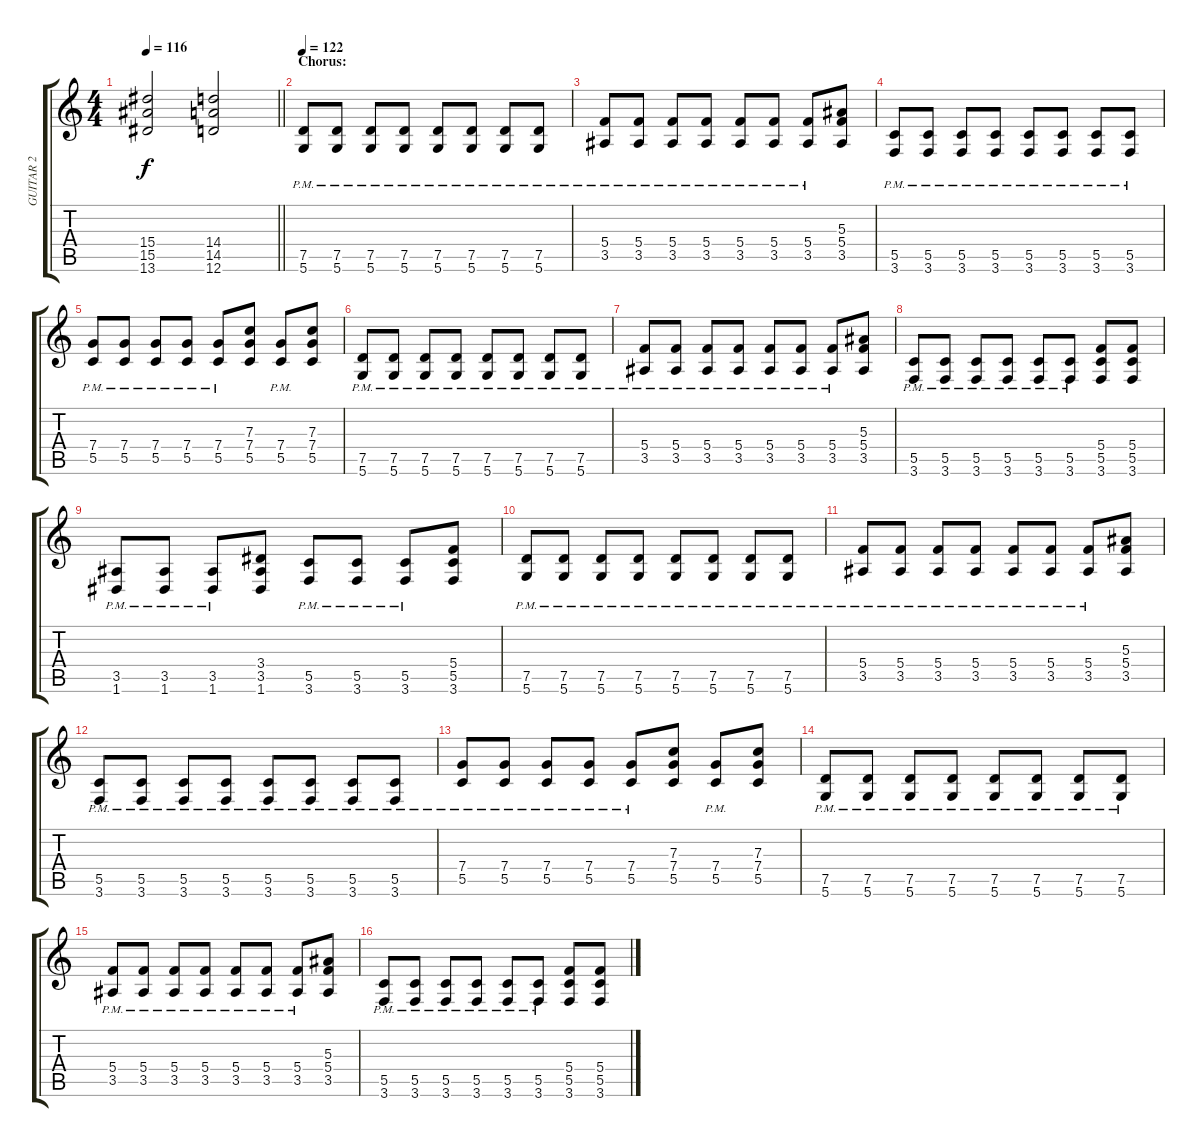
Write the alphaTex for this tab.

\track ("GUITAR 2" "GUITAR 2") {instrument overdrivenguitar}
\staff {score tabs}
\tuning (D4 A3 F3 C3 G2 D2) {hide}
\ts (4 4)
\tempo 116
\clef g2
\barLineRight lightlight
\ks c
(15.4 15.5 13.6).2{dy f} (14.4 14.5 12.6).2 |
\section ("" "Chorus:")
\tempo 122
(7.5{pm} 5.6{pm}).8 (7.5{pm} 5.6{pm}).8 (7.5{pm} 5.6{pm}).8 (7.5{pm} 5.6{pm}).8 (7.5{pm} 5.6{pm}).8 (7.5{pm} 5.6{pm}).8 (7.5{pm} 5.6{pm}).8 (7.5{pm} 5.6{pm}).8 |
(5.4{pm} 3.5{pm}).8 (5.4{pm} 3.5{pm}).8 (5.4{pm} 3.5{pm}).8 (5.4{pm} 3.5{pm}).8 (5.4{pm} 3.5{pm}).8 (5.4{pm} 3.5{pm}).8 (5.4{pm} 3.5{pm}).8 (5.3 5.4 3.5).8 |
(5.5{pm} 3.6{pm}).8 (5.5{pm} 3.6{pm}).8 (5.5{pm} 3.6{pm}).8 (5.5{pm} 3.6{pm}).8 (5.5{pm} 3.6{pm}).8 (5.5{pm} 3.6{pm}).8 (5.5{pm} 3.6{pm}).8 (5.5{pm} 3.6{pm}).8 |
(7.4{pm} 5.5{pm}).8 (7.4{pm} 5.5{pm}).8 (7.4{pm} 5.5{pm}).8 (7.4{pm} 5.5{pm}).8 (7.4{pm} 5.5{pm}).8 (7.3 7.4 5.5).8 (7.4{pm} 5.5{pm}).8 (7.3 7.4 5.5).8 |
(7.5{pm} 5.6{pm}).8 (7.5{pm} 5.6{pm}).8 (7.5{pm} 5.6{pm}).8 (7.5{pm} 5.6{pm}).8 (7.5{pm} 5.6{pm}).8 (7.5{pm} 5.6{pm}).8 (7.5{pm} 5.6{pm}).8 (7.5{pm} 5.6{pm}).8 |
(5.4{pm} 3.5{pm}).8 (5.4{pm} 3.5{pm}).8 (5.4{pm} 3.5{pm}).8 (5.4{pm} 3.5{pm}).8 (5.4{pm} 3.5{pm}).8 (5.4{pm} 3.5{pm}).8 (5.4{pm} 3.5{pm}).8 (5.3 5.4 3.5).8 |
(5.5{pm} 3.6{pm}).8 (5.5{pm} 3.6{pm}).8 (5.5{pm} 3.6{pm}).8 (5.5{pm} 3.6{pm}).8 (5.5{pm} 3.6{pm}).8 (5.5{pm} 3.6{pm}).8 (5.4 5.5 3.6).8 (5.4 5.5 3.6).8 |
(3.5{pm} 1.6{pm}).8 (3.5{pm} 1.6{pm}).8 (3.5{pm} 1.6{pm}).8 (3.4 3.5 1.6).8 (5.5{pm} 3.6{pm}).8 (5.5{pm} 3.6{pm}).8 (5.5{pm} 3.6{pm}).8 (5.4 5.5 3.6).8 |
(7.5{pm} 5.6{pm}).8 (7.5{pm} 5.6{pm}).8 (7.5{pm} 5.6{pm}).8 (7.5{pm} 5.6{pm}).8 (7.5{pm} 5.6{pm}).8 (7.5{pm} 5.6{pm}).8 (7.5{pm} 5.6{pm}).8 (7.5{pm} 5.6{pm}).8 |
(5.4{pm} 3.5{pm}).8 (5.4{pm} 3.5{pm}).8 (5.4{pm} 3.5{pm}).8 (5.4{pm} 3.5{pm}).8 (5.4{pm} 3.5{pm}).8 (5.4{pm} 3.5{pm}).8 (5.4{pm} 3.5{pm}).8 (5.3 5.4 3.5).8 |
(5.5{pm} 3.6{pm}).8 (5.5{pm} 3.6{pm}).8 (5.5{pm} 3.6{pm}).8 (5.5{pm} 3.6{pm}).8 (5.5{pm} 3.6{pm}).8 (5.5{pm} 3.6{pm}).8 (5.5{pm} 3.6{pm}).8 (5.5{pm} 3.6{pm}).8 |
(7.4{pm} 5.5{pm}).8 (7.4{pm} 5.5{pm}).8 (7.4{pm} 5.5{pm}).8 (7.4{pm} 5.5{pm}).8 (7.4{pm} 5.5{pm}).8 (7.3 7.4 5.5).8 (7.4{pm} 5.5{pm}).8 (7.3 7.4 5.5).8 |
(7.5{pm} 5.6{pm}).8 (7.5{pm} 5.6{pm}).8 (7.5{pm} 5.6{pm}).8 (7.5{pm} 5.6{pm}).8 (7.5{pm} 5.6{pm}).8 (7.5{pm} 5.6{pm}).8 (7.5{pm} 5.6{pm}).8 (7.5{pm} 5.6{pm}).8 |
(5.4{pm} 3.5{pm}).8 (5.4{pm} 3.5{pm}).8 (5.4{pm} 3.5{pm}).8 (5.4{pm} 3.5{pm}).8 (5.4{pm} 3.5{pm}).8 (5.4{pm} 3.5{pm}).8 (5.4{pm} 3.5{pm}).8 (5.3 5.4 3.5).8 |
(5.5{pm} 3.6{pm}).8 (5.5{pm} 3.6{pm}).8 (5.5{pm} 3.6{pm}).8 (5.5{pm} 3.6{pm}).8 (5.5{pm} 3.6{pm}).8 (5.5{pm} 3.6{pm}).8 (5.4 5.5 3.6).8 (5.4 5.5 3.6).8
